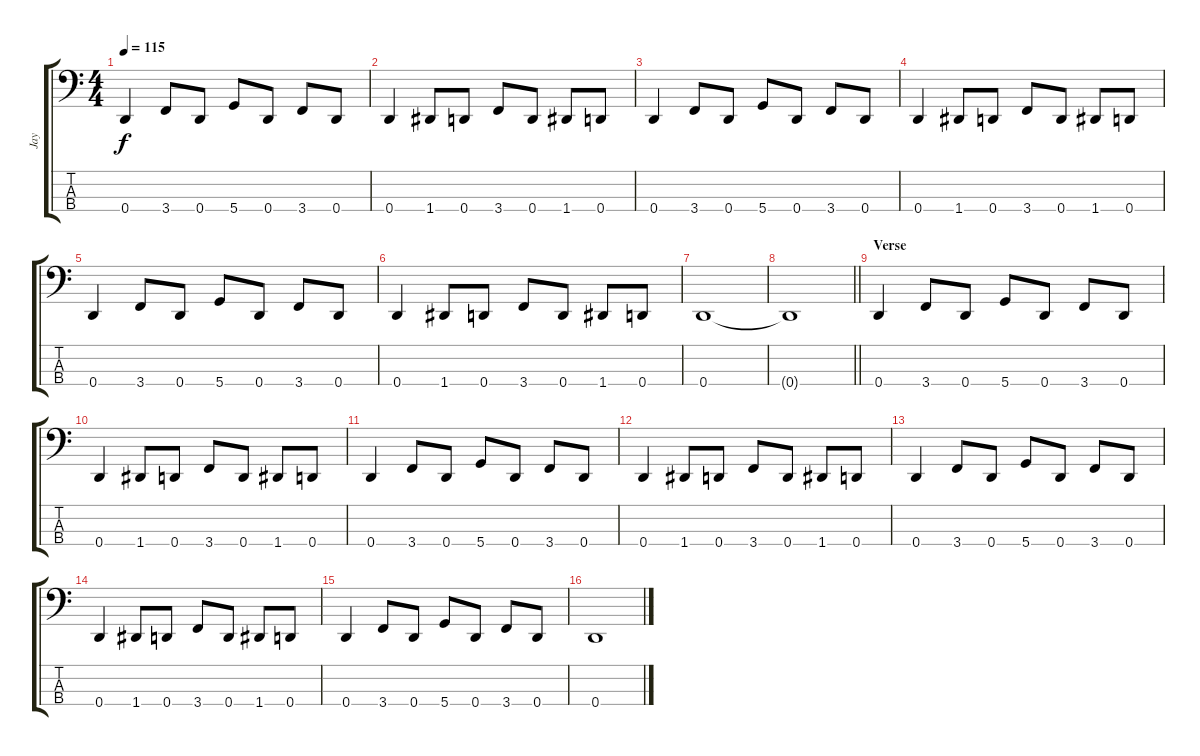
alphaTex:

\track ("Jay" "Jay") {instrument electricbasspick}
\staff {score tabs}
\tuning (F2 C2 G1 D1) {hide}
\ts (4 4)
\tempo 115
\clef f4
\ks c
0.4.4{dy f} 3.4.8 0.4.8 5.4.8 0.4.8 3.4.8 0.4.8 |
0.4.4 1.4.8 0.4.8 3.4.8 0.4.8 1.4.8 0.4.8 |
0.4.4 3.4.8 0.4.8 5.4.8 0.4.8 3.4.8 0.4.8 |
0.4.4 1.4.8 0.4.8 3.4.8 0.4.8 1.4.8 0.4.8 |
0.4.4 3.4.8 0.4.8 5.4.8 0.4.8 3.4.8 0.4.8 |
0.4.4 1.4.8 0.4.8 3.4.8 0.4.8 1.4.8 0.4.8 |
0.4.1 |
\barLineRight lightlight
0.4{t}.1 |
\section ("" "Verse")
0.4.4 3.4.8 0.4.8 5.4.8 0.4.8 3.4.8 0.4.8 |
0.4.4 1.4.8 0.4.8 3.4.8 0.4.8 1.4.8 0.4.8 |
0.4.4 3.4.8 0.4.8 5.4.8 0.4.8 3.4.8 0.4.8 |
0.4.4 1.4.8 0.4.8 3.4.8 0.4.8 1.4.8 0.4.8 |
0.4.4 3.4.8 0.4.8 5.4.8 0.4.8 3.4.8 0.4.8 |
0.4.4 1.4.8 0.4.8 3.4.8 0.4.8 1.4.8 0.4.8 |
0.4.4 3.4.8 0.4.8 5.4.8 0.4.8 3.4.8 0.4.8 |
0.4.1
